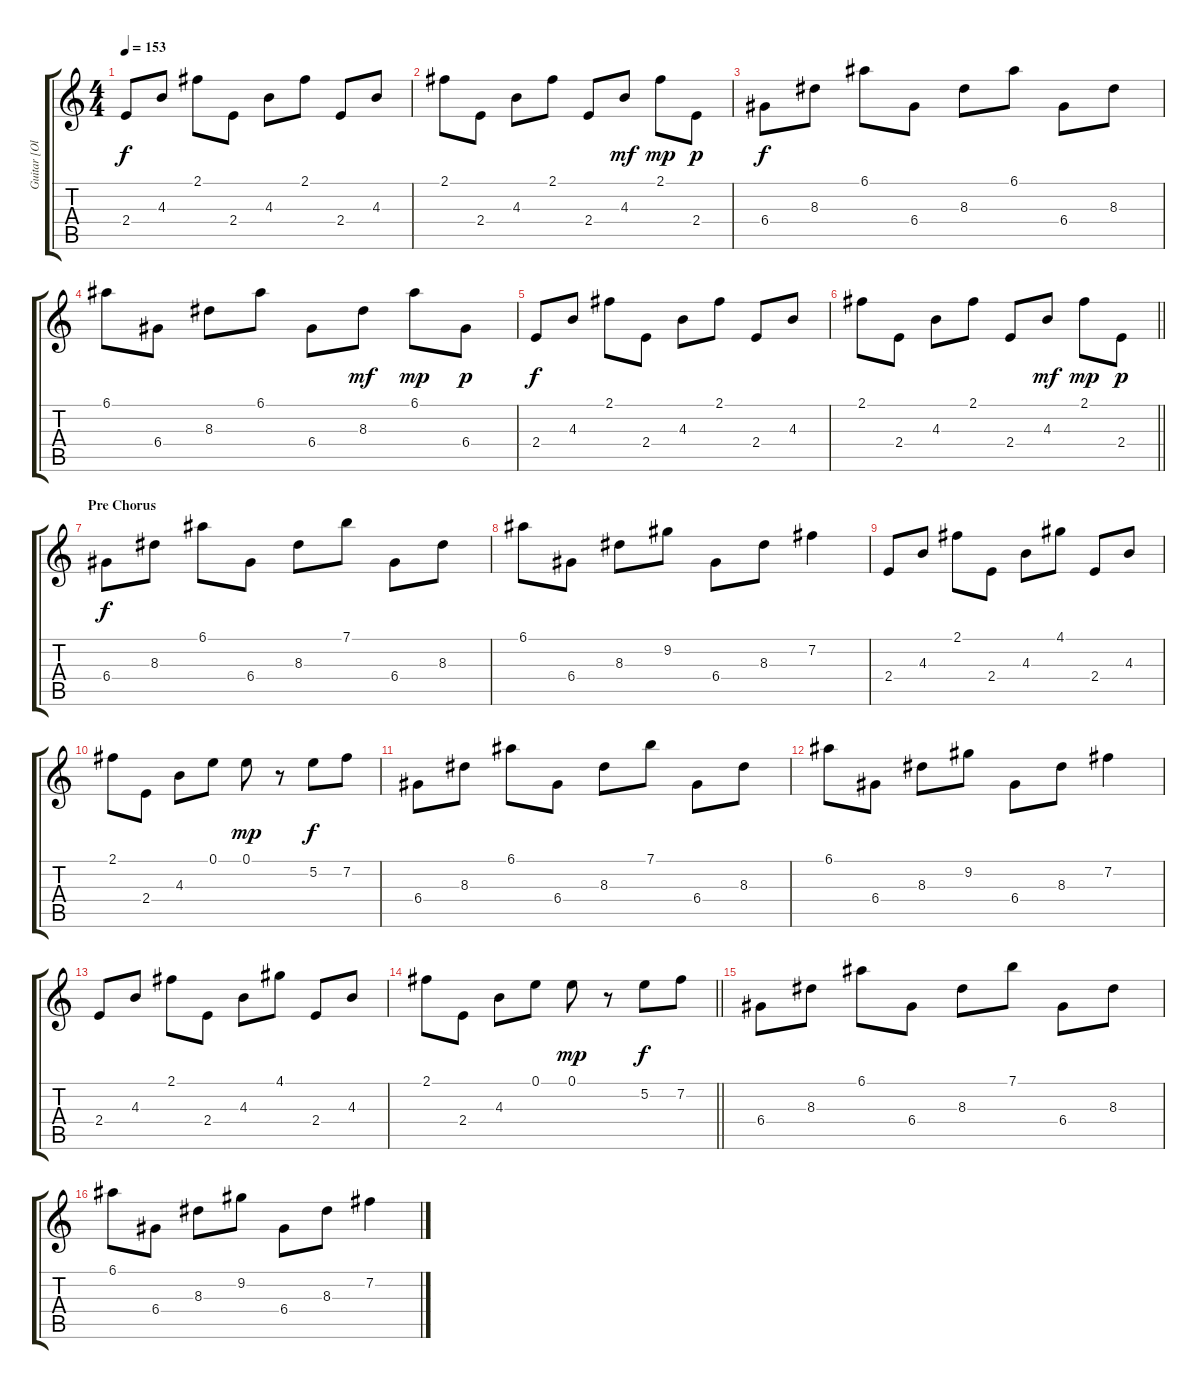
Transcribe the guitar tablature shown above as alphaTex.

\track ("Guitar [Olli]" "Guitar [Ol") {instrument distortionguitar}
\staff {score tabs}
\tuning (E4 B3 G3 D3 A2 E2) {hide}
\ts (4 4)
\tempo 153
\clef g2
\ks c
2.4.8{dy f volume 16} 4.3.8 2.1.8 2.4.8{volume 15} 4.3.8 2.1.8 2.4.8{volume 14} 4.3.8 |
2.1.8 2.4.8{volume 13} 4.3.8 2.1.8 2.4.8{volume 12} 4.3.8{dy mf} 2.1.8{dy mp} 2.4.8{dy p} |
6.4.8{dy f volume 16 instrument distortionguitar} 8.3.8 6.1.8 6.4.8{volume 15} 8.3.8 6.1.8 6.4.8{volume 14} 8.3.8 |
6.1.8 6.4.8{volume 13} 8.3.8 6.1.8 6.4.8{volume 12} 8.3.8{dy mf} 6.1.8{dy mp} 6.4.8{dy p} |
2.4.8{dy f volume 16} 4.3.8 2.1.8 2.4.8{volume 15} 4.3.8 2.1.8 2.4.8{volume 14} 4.3.8 |
\barLineRight lightlight
2.1.8 2.4.8{volume 13} 4.3.8 2.1.8 2.4.8{volume 12} 4.3.8{dy mf} 2.1.8{dy mp} 2.4.8{dy p} |
\section ("" "Pre Chorus")
6.4.8{dy f volume 16} 8.3.8 6.1.8 6.4.8 8.3.8 7.1.8 6.4.8 8.3.8 |
6.1.8 6.4.8 8.3.8 9.2.8 6.4.8 8.3.8 7.2.4 |
2.4.8 4.3.8 2.1.8 2.4.8 4.3.8 4.1.8 2.4.8 4.3.8 |
2.1.8 2.4.8 4.3.8 0.1.8 0.1.8{dy mp} r.8 5.2.8{dy f} 7.2.8 |
6.4.8 8.3.8 6.1.8 6.4.8 8.3.8 7.1.8 6.4.8 8.3.8 |
6.1.8 6.4.8 8.3.8 9.2.8 6.4.8 8.3.8 7.2.4 |
2.4.8 4.3.8 2.1.8 2.4.8 4.3.8 4.1.8 2.4.8 4.3.8 |
\barLineRight lightlight
2.1.8 2.4.8 4.3.8 0.1.8 0.1.8{dy mp} r.8 5.2.8{dy f} 7.2.8 |
6.4.8 8.3.8 6.1.8 6.4.8 8.3.8 7.1.8 6.4.8 8.3.8 |
6.1.8 6.4.8 8.3.8 9.2.8 6.4.8 8.3.8 7.2.4
